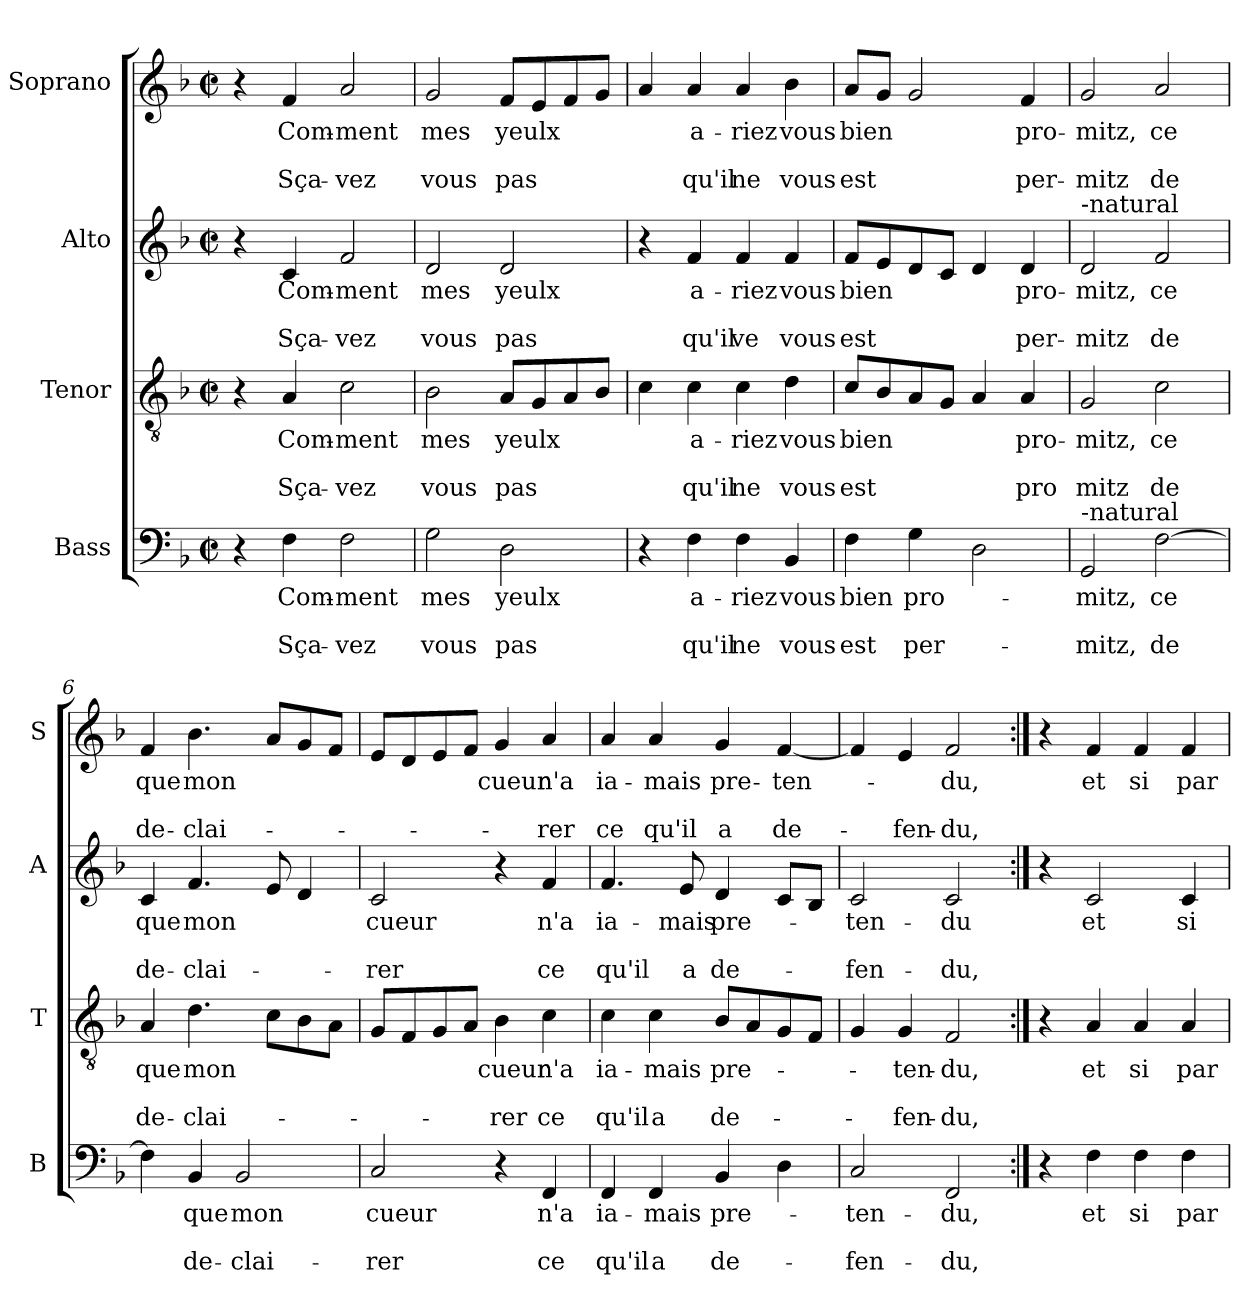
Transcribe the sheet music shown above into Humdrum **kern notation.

**kern	**text	**text	**text	**kern	**text	**text	**text	**kern	**text	**text	**text	**kern	**text	**text	**text
*part4	*part4	*part4	*part4	*part3	*part3	*part3	*part3	*part2	*part2	*part2	*part2	*part1	*part1	*part1	*part1
*staff4	*staff4	*staff4	*staff4	*staff3	*staff3	*staff3	*staff3	*staff2	*staff2	*staff2	*staff2	*staff1	*staff1	*staff1	*staff1
*I"Bass	*	*	*	*I"Tenor	*	*	*	*I"Alto	*	*	*	*I"Soprano	*	*	*
*I'B	*	*	*	*I'T	*	*	*	*I'A	*	*	*	*I'S	*	*	*
*clefF4	*	*	*	*clefGv2	*	*	*	*clefG2	*	*	*	*clefG2	*	*	*
*k[b-]	*	*	*	*k[b-]	*	*	*	*k[b-]	*	*	*	*k[b-]	*	*	*
*F:	*	*	*	*F:	*	*	*	*F:	*	*	*	*F:	*	*	*
*M2/2	*	*	*	*M2/2	*	*	*	*M2/2	*	*	*	*M2/2	*	*	*
*met(c|)	*	*	*	*met(c|)	*	*	*	*met(c|)	*	*	*	*met(c|)	*	*	*
=1	=1	=1	=1	=1	=1	=1	=1	=1	=1	=1	=1	=1	=1	=1	=1
4r	.	.	.	4r	.	.	.	4r	.	.	.	4r	.	.	.
!	!LO:LY:b	!	!LO:LY:b	!	!LO:LY:b	!	!LO:LY:b	!	!LO:LY:b	!	!LO:LY:b	!	!LO:LY:b	!	!LO:LY:b
4F\	Com-	.	Sça-	4A/	Com-	.	Sça-	4c/	Com-	.	Sça-	4f/	Com-	.	Sça-
!	!LO:LY:b	!	!LO:LY:b	!	!LO:LY:b	!	!LO:LY:b	!	!LO:LY:b	!	!LO:LY:b	!	!LO:LY:b	!	!LO:LY:b
2F\	-ment	.	-vez	2c\	-ment	.	-vez	2f/	-ment	.	-vez	2a/	-ment	.	-vez
=2	=2	=2	=2	=2	=2	=2	=2	=2	=2	=2	=2	=2	=2	=2	=2
!	!LO:LY:b	!	!LO:LY:b	!	!LO:LY:b	!	!LO:LY:b	!	!LO:LY:b	!	!LO:LY:b	!	!LO:LY:b	!	!LO:LY:b
2G\	mes	.	vous	2B-\	mes	.	vous	2d/	mes	.	vous	2g/	mes	.	vous
!	!LO:LY:b	!	!LO:LY:b	!	!LO:LY:b	!	!LO:LY:b	!	!LO:LY:b	!	!LO:LY:b	!	!LO:LY:b	!	!LO:LY:b
2D\	yeulx	.	pas	8A/L	yeulx	.	pas	2d/	yeulx	.	pas	8f/L	yeulx	.	pas
.	.	.	.	8G/	.	.	.	.	.	.	.	8e/	.	.	.
.	.	.	.	8A/	.	.	.	.	.	.	.	8f/	.	.	.
.	.	.	.	8B-/J	.	.	.	.	.	.	.	8g/J	.	.	.
=3	=3	=3	=3	=3	=3	=3	=3	=3	=3	=3	=3	=3	=3	=3	=3
4r	.	.	.	4c\	.	.	.	4r	.	.	.	4a/	.	.	.
!	!LO:LY:b	!	!LO:LY:b	!	!LO:LY:b	!	!LO:LY:b	!	!LO:LY:b	!	!LO:LY:b	!	!LO:LY:b	!	!LO:LY:b
4F\	a-	.	qu'il	4c\	a-	.	qu'il	4f/	a-	.	qu'il	4a/	a-	.	qu'il
!	!LO:LY:b	!	!LO:LY:b	!	!LO:LY:b	!	!LO:LY:b	!	!LO:LY:b	!	!LO:LY:b	!	!LO:LY:b	!	!LO:LY:b
4F\	-riez	.	ne	4c\	-riez	.	ne	4f/	-riez	.	ve	4a/	-riez	.	ne
!	!LO:LY:b	!	!LO:LY:b	!	!LO:LY:b	!	!LO:LY:b	!	!LO:LY:b	!	!LO:LY:b	!	!LO:LY:b	!	!LO:LY:b
4BB-/	vous	.	vous	4d\	vous	.	vous	4f/	vous	.	vous	4b-\	vous	.	vous
=4	=4	=4	=4	=4	=4	=4	=4	=4	=4	=4	=4	=4	=4	=4	=4
!	!LO:LY:b	!	!LO:LY:b	!	!LO:LY:b	!	!LO:LY:b	!	!LO:LY:b	!	!LO:LY:b	!	!LO:LY:b	!	!LO:LY:b
4F\	bien	.	est	8c/L	bien	.	est	8f/L	bien	.	est	8a/L	bien	.	est
.	.	.	.	8B-/	.	.	.	8e/	.	.	.	8g/J	.	.	.
!	!LO:LY:b	!	!LO:LY:b	!	!	!	!	!	!	!	!	!	!	!	!
4G\	pro-	.	per-	8A/	.	.	.	8d/	.	.	.	2g/	.	.	.
.	.	.	.	8G/J	.	.	.	8c/J	.	.	.	.	.	.	.
2D\	.	.	.	4A/	.	.	.	4d/	.	.	.	.	.	.	.
!	!	!	!	!	!LO:LY:b	!	!LO:LY:b	!	!LO:LY:b	!	!LO:LY:b	!	!LO:LY:b	!	!LO:LY:b
.	.	.	.	4A/	pro-	.	pro	4d/	pro-	.	per-	4f/	pro-	.	per-
!!LO:LB:g=z
=5	=5	=5	=5	=5	=5	=5	=5	=5	=5	=5	=5	=5	=5	=5	=5
!	!	!	!	!	!	!	!	!LO:TX:a:t=-natural	!	!	!	!	!	!	!
!LO:TX:a:t=-natural	!	!	!	!	!	!	!	!	!	!	!	!	!	!	!
!	!LO:LY:b	!	!LO:LY:b	!	!LO:LY:b	!	!LO:LY:b	!	!LO:LY:b	!	!LO:LY:b	!	!LO:LY:b	!	!LO:LY:b
2GG/	-mitz,	.	-mitz,	2G/	-mitz,	.	mitz	2d/	-mitz,	.	-mitz	2g/	-mitz,	.	-mitz
!	!LO:LY:b	!	!LO:LY:b	!	!LO:LY:b	!	!LO:LY:b	!	!LO:LY:b	!	!LO:LY:b	!	!LO:LY:b	!	!LO:LY:b
[2F\	ce	.	de	2c\	ce	.	de	2f/	ce	.	de	2a/	ce	.	de
=6	=6	=6	=6	=6	=6	=6	=6	=6	=6	=6	=6	=6	=6	=6	=6
!	!	!	!	!	!LO:LY:b	!	!LO:LY:b	!	!LO:LY:b	!	!LO:LY:b	!	!LO:LY:b	!	!LO:LY:b
4F\]	.	.	.	4A/	que	.	de-	4c/	que	.	de-	4f/	que	.	de-
!	!LO:LY:b	!	!LO:LY:b	!	!LO:LY:b	!	!LO:LY:b	!	!LO:LY:b	!	!LO:LY:b	!	!LO:LY:b	!	!LO:LY:b
4BB-/	que	.	de-	4.d\	mon	.	-clai-	4.f/	mon	.	-clai-	4.b-\	mon	.	-clai-
!	!LO:LY:b	!	!LO:LY:b	!	!	!	!	!	!	!	!	!	!	!	!
2BB-/	mon	.	-clai-	.	.	.	.	.	.	.	.	.	.	.	.
.	.	.	.	8c\L	.	.	.	8e/	.	.	.	8a/L	.	.	.
.	.	.	.	8B-\	.	.	.	4d/	.	.	.	8g/	.	.	.
.	.	.	.	8A\J	.	.	.	.	.	.	.	8f/J	.	.	.
=7	=7	=7	=7	=7	=7	=7	=7	=7	=7	=7	=7	=7	=7	=7	=7
!	!LO:LY:b	!	!LO:LY:b	!	!	!	!	!	!LO:LY:b	!	!LO:LY:b	!	!	!	!
2C/	cueur	.	-rer	8G/L	.	.	.	2c/	cueur	.	-rer	8e/L	.	.	.
.	.	.	.	8F/	.	.	.	.	.	.	.	8d/	.	.	.
.	.	.	.	8G/	.	.	.	.	.	.	.	8e/	.	.	.
.	.	.	.	8A/J	.	.	.	.	.	.	.	8f/J	.	.	.
!	!	!	!	!	!LO:LY:b	!	!LO:LY:b	!	!	!	!	!	!LO:LY:b	!	!
4r	.	.	.	4B-\	cueur	.	-rer	4r	.	.	.	4g/	cueur	.	.
!	!LO:LY:b	!	!LO:LY:b	!	!LO:LY:b	!	!LO:LY:b	!	!LO:LY:b	!	!LO:LY:b	!	!LO:LY:b	!	!LO:LY:b
4FF/	n'a	.	ce	4c\	n'a	.	ce	4f/	n'a	.	ce	4a/	n'a	.	-rer
=8	=8	=8	=8	=8	=8	=8	=8	=8	=8	=8	=8	=8	=8	=8	=8
!	!LO:LY:b	!	!LO:LY:b	!	!LO:LY:b	!	!LO:LY:b	!	!LO:LY:b	!	!LO:LY:b	!	!LO:LY:b	!	!LO:LY:b
4FF/	ia-	.	qu'il	4c\	ia-	.	qu'il	4.f/	ia-	.	qu'il	4a/	ia-	.	ce
!	!LO:LY:b	!	!LO:LY:b	!	!LO:LY:b	!	!LO:LY:b	!	!	!	!	!	!LO:LY:b	!	!LO:LY:b
4FF/	-mais	.	a	4c\	-mais	.	a	.	.	.	.	4a/	-mais	.	qu'il
!	!	!	!	!	!	!	!	!	!LO:LY:b	!	!LO:LY:b	!	!	!	!
.	.	.	.	.	.	.	.	8e/	-mais	.	a	.	.	.	.
!	!LO:LY:b	!	!LO:LY:b	!	!LO:LY:b	!	!LO:LY:b	!	!LO:LY:b	!	!LO:LY:b	!	!LO:LY:b	!	!LO:LY:b
4BB-/	pre-	.	de-	8B-/L	pre-	.	de-	4d/	pre-	.	de-	4g/	pre-	.	a
.	.	.	.	8A/	.	.	.	.	.	.	.	.	.	.	.
!	!	!	!	!	!	!	!	!	!	!	!	!	!LO:LY:b	!	!LO:LY:b
4D\	.	.	.	8G/	.	.	.	8c/L	.	.	.	[4f/	-ten-	.	de-
.	.	.	.	8F/J	.	.	.	8B-/J	.	.	.	.	.	.	.
=9	=9	=9	=9	=9	=9	=9	=9	=9	=9	=9	=9	=9	=9	=9	=9
!	!LO:LY:b	!	!LO:LY:b	!	!	!	!	!	!LO:LY:b	!	!LO:LY:b	!	!	!	!
2C/	-ten-	.	-fen-	4G/	.	.	.	2c/	-ten-	.	-fen-	4f/]	.	.	.
!	!	!	!	!	!LO:LY:b	!	!LO:LY:b	!	!	!	!	!	!	!	!LO:LY:b
.	.	.	.	4G/	-ten-	.	-fen-	.	.	.	.	4e/	.	.	-fen-
!	!LO:LY:b	!	!LO:LY:b	!	!LO:LY:b	!	!LO:LY:b	!	!LO:LY:b	!	!LO:LY:b	!	!LO:LY:b	!	!LO:LY:b
2FF/	-du,	.	-du,	2F/	-du,	.	-du,	2c/	-du	.	-du,	2f/	-du,	.	-du,
!!LO:PB:g=z
=10:|!	=10:|!	=10:|!	=10:|!	=10:|!	=10:|!	=10:|!	=10:|!	=10:|!	=10:|!	=10:|!	=10:|!	=10:|!	=10:|!	=10:|!	=10:|!
4r	.	.	.	4r	.	.	.	4r	.	.	.	4r	.	.	.
!	!LO:LY:b	!	!	!	!LO:LY:b	!	!	!	!LO:LY:b	!	!	!	!LO:LY:b	!	!
4F\	et	.	.	4A/	et	.	.	2c/	et	.	.	4f/	et	.	.
!	!LO:LY:b	!	!	!	!LO:LY:b	!	!	!	!	!	!	!	!LO:LY:b	!	!
4F\	si	.	.	4A/	si	.	.	.	.	.	.	4f/	si	.	.
!	!LO:LY:b	!	!	!	!LO:LY:b	!	!	!	!LO:LY:b	!	!	!	!LO:LY:b	!	!
4F\	par	.	.	4A/	par	.	.	4c/	si	.	.	4f/	par	.	.
=	=	=	=	=	=	=	=	=	=	=	=	=	=	=	=
*-	*-	*-	*-	*-	*-	*-	*-	*-	*-	*-	*-	*-	*-	*-	*-
